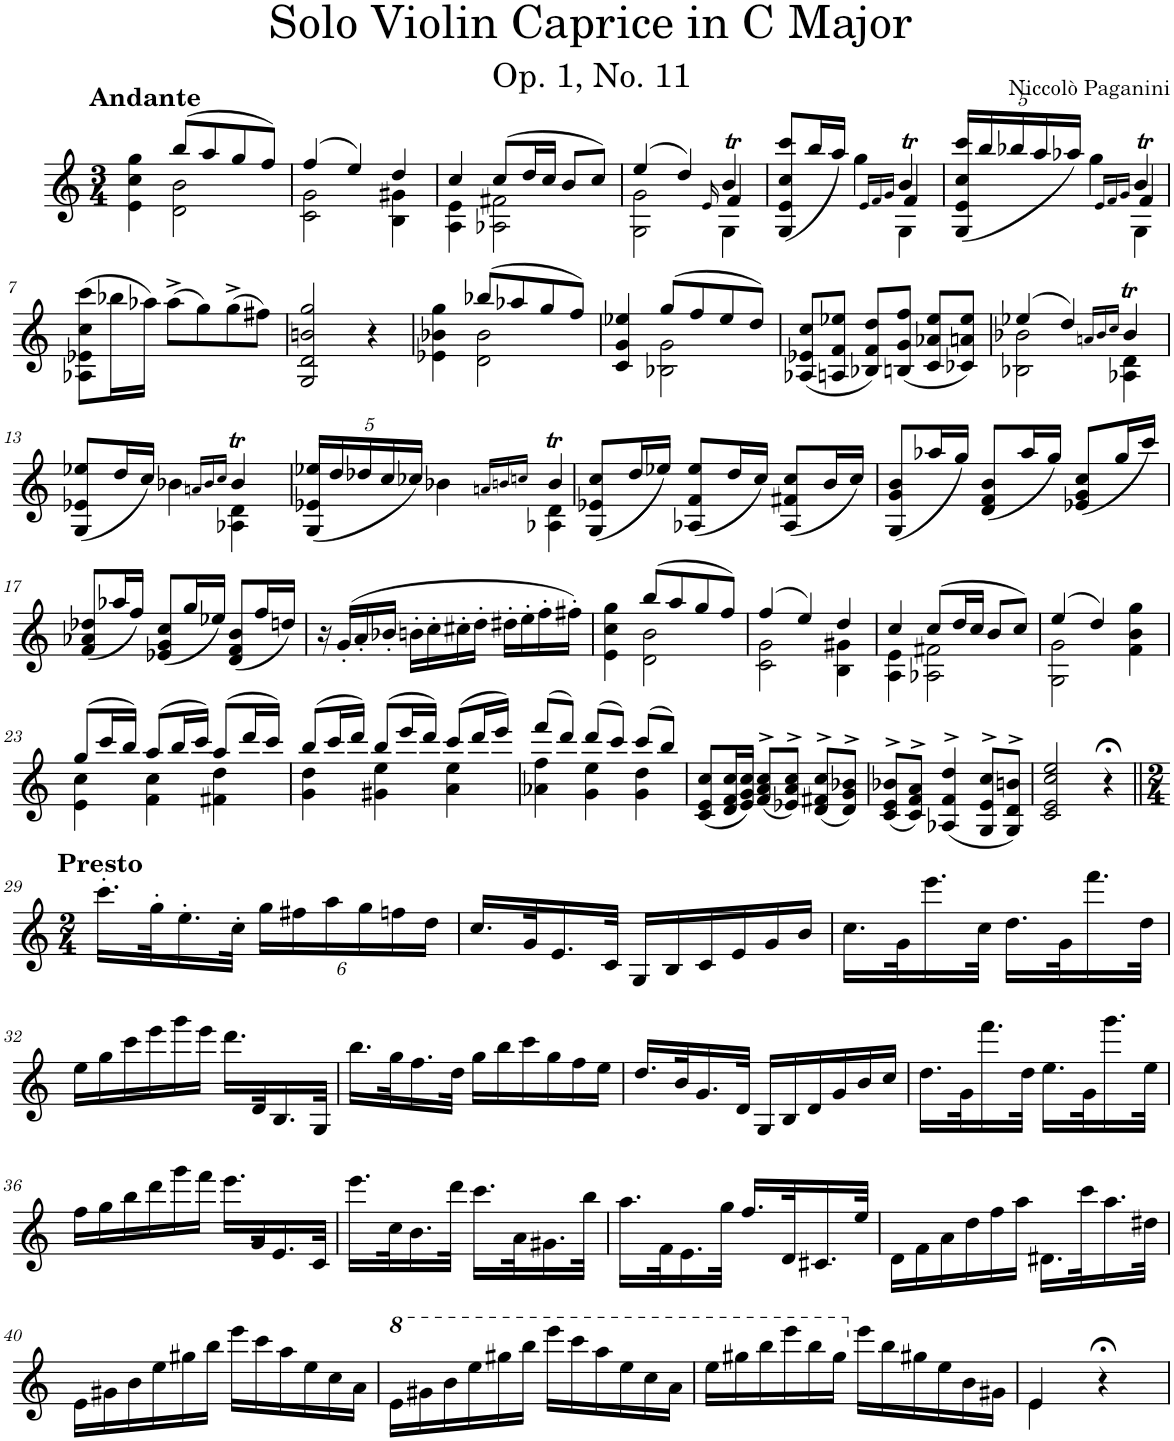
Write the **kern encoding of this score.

**kern
*part1
*staff1
*I"Violin
*I'Vln.
*clefG2
*k[]
*M3/4
=1
*^
!LO:TX:a:B:t=Andante	!
4e\ 4cc\ 4gg\	4ryy
(8bb/L	2d\ 2b\
8aa/	.
8gg/	.
8ff/J)	.
=2	=2
(4ff/	2c\ 2g\
4ee/)	.
4dd/	4B\ 4g#X\
=3	=3
4cc/	4A\ 4e\
(8cc/L	2A-X\ 2f#X\
16dd/L	.
16cc/JJ	.
8b/L	.
8cc/J)	.
=4	=4
*	*^
(4ee/	2G\ 2g\	2ryy
4dd/)	.	.
.	.	16qe/
4b/	4G\	4fT/
=5	=5	=5
(8G/ 8e/ 8cc/ 8ccc/L	2ryy	2ryy
16bb/L	.	.
16aa/JJ)	.	.
4gg\	.	.
.	.	16qe/LL
.	.	16qf/
.	.	16qg/JJ
4b/	4G\	4fT/
=6	=6	=6
*Xbrackettup	*	*
(20G/ 20e/ 20cc/ 20ccc/LL	2ryy	2ryy
20bb/	.	.
20bb-X/	.	.
20aa/	.	.
20aa-X/JJ)	.	.
4gg\	.	.
.	.	16qe/LL
.	.	16qf/
.	.	16qg/JJ
4b/	4G\	4fT/
*v	*v	*v
!!LO:LB:g=z
=7
(8A-X\ 8e-X\ 8cc\ 8ccc\L
16bb-X\L
16aa-X\JJ)
(8aa-^\L
8gg\)
(8gg^\
8ff#X\J)
=8
2G/ 2d/ 2bn/ 2gg/
4r
=9
*^
4e-X\ 4b-X\ 4gg\	4ryy
(8bb-X/L	2d\ 2b-\
8aa-X/	.
8gg/	.
8ff/J)	.
=10	=10
4c/ 4g/ 4ee-X/	4ryy
(8gg/L	2B-X\ 2g\
8ff/	.
8ee-/	.
8dd/J)	.
*v	*v
=11
(8A-X/ 8e-X/ 8cc/L
8An/ 8f/ 8ee-X/J
8B-X/ 8f/ 8dd/L)
(8Bn/ 8g/ 8ff/J
8c/ 8a-X/ 8ee-/L
8c-X/ 8an/ 8ee-/J)
=12
*^
(4ee-X/	2B-X\ 2b-X\
4dd/)	.
16qan/LL	.
16qb-/	.
16qcc/JJ	.
4b-T/	4A-X\ 4d\
!!LO:LB:g=z	!!
=13	=13
(8G/ 8e-X/ 8ee-X/L	2ryy
16dd/L	.
16cc/JJ)	.
4b-X\	.
16qan/LL	.
16qb-/	.
16qcc/JJ	.
4b-T/	4A-X\ 4d\
=14	=14
(20G/ 20e-X/ 20ee-X/LL	2ryy
20dd/	.
20dd-X/	.
20cc/	.
20cc-X/JJ)	.
4b-X\	.
16qan/LL	.
16qbn/	.
16qccn/JJ	.
4bt/	4A-X\ 4d\
*v	*v
=15
(8G/ 8e-X/ 8cc/L
16dd/L
16ee-X/JJ)
(8A-X/ 8f/ 8ee-/L
16dd/L
16cc/JJ)
(8A-/ 8f#X/ 8cc/L
16b/L
16cc/JJ)
=16
(8G/ 8g/ 8b/L
16aa-X/L
16gg/JJ)
(8d/ 8f/ 8b/L
16aa-/L
16gg/JJ)
(8e-X/ 8g/ 8cc/L
16gg/L
16ccc/JJ)
!!LO:LB:g=z
=17
(8f/ 8a-X/ 8dd-X/L
16aa-X/L
16ff/JJ)
(8e-X/ 8g/ 8cc/L
16gg/L
16ee-X/JJ)
(8d/ 8f/ 8b/L
16ff/L
16ddn/JJ)
=18
16r
(16g'/LL
16a'/
16b-X'/JJ
16bn'\LL
16cc'\
16cc#X'\
16dd'\JJ
16dd#X'\LL
16ee'\
16ff'\
16ff#X'\JJ)
=19
*^
4e\ 4cc\ 4gg\	4ryy
(8bb/L	2d\ 2b\
8aa/	.
8gg/	.
8ff/J)	.
=20	=20
(4ff/	2c\ 2g\
4ee/)	.
4dd/	4B\ 4g#X\
=21	=21
4cc/	4A\ 4e\
(8cc/L	2A-X\ 2f#X\
16dd/L	.
16cc/JJ	.
8b/L	.
8cc/J)	.
=22	=22
(4ee/	2G\ 2g\
4dd/)	.
4f\ 4b\ 4gg\	4ryy
!!LO:LB:g=z	!!
=23	=23
(8gg/L	4e\ 4cc\
16ccc/L	.
16bb/JJ)	.
(8aa/L	4f\ 4cc\
16bb/L	.
16ccc/JJ)	.
(8aa/L	4f#X\ 4dd\
16ddd/L	.
16ccc/JJ)	.
=24	=24
(8bb/L	4g\ 4dd\
16ccc/L	.
16ddd/JJ)	.
(8bb/L	4g#X\ 4ee\
16eee/L	.
16ddd/JJ)	.
(8ccc/L	4a\ 4ee\
16ddd/L	.
16eee/JJ)	.
=25	=25
(8fff/L	4a-X\ 4ff\
8ddd/J)	.
(8ddd/L	4g\ 4ee\
8ccc/J)	.
(8ccc/L	4g\ 4dd\
8bb/J)	.
*v	*v
=26
(8c/ 8e/ 8cc/L
16d/ 16f/ 16cc/L
16e/ 16g/ 16cc/JJ)
(8f/^> 8a/^> 8cc/^>L
8e-X/^> 8a/^> 8cc/^>J)
(8d/^> 8f#X/^> 8cc/^>L
8d/^> 8g/^> 8b-X/^>J)
=27
(8c/^> 8e/^> 8b-X/^>L
8c/^> 8f/^> 8a/^>J)
(4A-X/^> 4f/^> 4dd/^>
8G/^> 8e/^> 8cc/^>L
8G/^> 8d/^> 8bn/^>J)
=28
2c/ 2e/ 2cc/ 2ee/
4r;<
!!LO:LB:g=z
=29||
*M2/4
!LO:TX:a:B:t=Presto
16.ccc'\LL
32gg'\K
16.ee'\
32cc'\JJk
24gg\LL
24ff#X\
24aa\
24gg\
24ffn\
24dd\JJ
=30
16.cc/LL
32g/K
16.e/
32c/JJk
*Xtuplet
24G/LL
24B/
24c/
24e/
24g/
24b/JJ
=31
16.cc\LL
32g\K
16.eee\
32cc\JJk
16.dd\LL
32g\K
16.fff\
32dd\JJk
!!LO:LB:g=z
=32
24ee\LL
24gg\
24ccc\
24eee\
24ggg\
24eee\JJ
16.ddd\LL
32d/K
16.B/
32G/JJk
=33
16.bb\LL
32gg\K
16.ff\
32dd\JJk
24gg\LL
24bb\
24ccc\
24gg\
24ff\
24ee\JJ
=34
16.dd/LL
32b/K
16.g/
32d/JJk
24G/LL
24B/
24d/
24g/
24b/
24cc/JJ
=35
16.dd\LL
32g\K
16.fff\
32dd\JJk
16.ee\LL
32g\K
16.ggg\
32ee\JJk
!!LO:LB:g=z
=36
24ff\LL
24gg\
24bb\
24ddd\
24ggg\
24fff\JJ
16.eee\LL
32g/K
16.e/
32c/JJk
=37
16.eee\LL
32cc\K
16.b\
32ddd\JJk
16.ccc\LL
32a\K
16.g#X\
32bb\JJk
=38
16.aa\LL
32f\K
16.e\
32gg\JJk
16.ff/LL
32d/K
16.c#X/
32ee/JJk
=39
24d\LL
24f\
24a\
24dd\
24ff\
24aa\JJ
16.d#X\LL
32ccc\K
16.aa\
32dd#X\JJk
!!LO:LB:g=z
=40
24e\LL
24g#X\
24b\
24ee\
24gg#X\
24bb\JJ
24eee\LL
24ccc\
24aa\
24ee\
24cc\
24a\JJ
=41
*8va
24ee\LL
24gg#X\
24bb\
24eee\
24ggg#X\
24bbb\JJ
24eeee\LL
24cccc\
24aaa\
24eee\
24ccc\
24aa\JJ
=42
24eee\LL
24ggg#X\
24bbb\
24eeee\
24bbb\
24ggg#\JJ
*X8va
24eee\LL
24bb\
24gg#X\
24ee\
24b\
24g#X\JJ
=43
*^
4e/	4e\
4r;<	4ryy
*v	*v
=
*-
